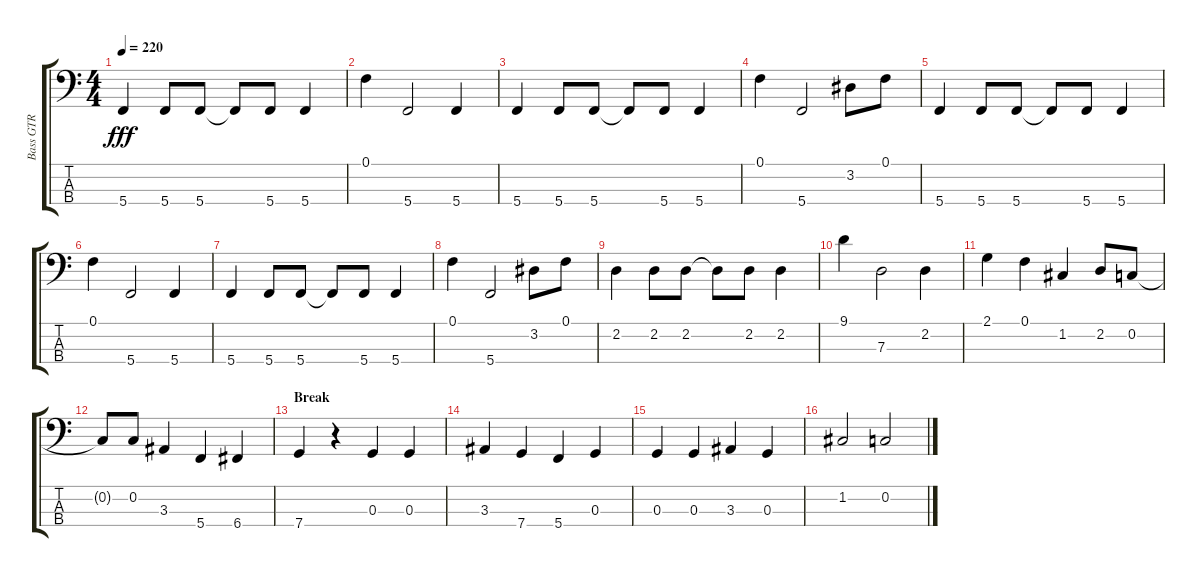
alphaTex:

\track ("Bass GTR" "Bass GTR") {instrument electricbassfinger}
\staff {score tabs}
\tuning (F2 C2 G1 C1) {hide}
\ts (4 4)
\tempo 220
\clef f4
\ks aminor
5.4.4{dy fff} 5.4.8 5.4.8 5.4{t}.8 5.4.8 5.4.4 |
0.1.4 5.4.2 5.4.4 |
5.4.4 5.4.8 5.4.8 5.4{t}.8 5.4.8 5.4.4 |
0.1.4 5.4.2 3.2.8 0.1.8 |
5.4.4 5.4.8 5.4.8 5.4{t}.8 5.4.8 5.4.4 |
0.1.4 5.4.2 5.4.4 |
5.4.4 5.4.8 5.4.8 5.4{t}.8 5.4.8 5.4.4 |
0.1.4 5.4.2 3.2.8 0.1.8 |
2.2.4 2.2.8 2.2.8 2.2{t}.8 2.2.8 2.2.4 |
9.1.4 7.3.2 2.2.4 |
2.1.4 0.1.4 1.2.4 2.2.8 0.2.8 |
0.2{t}.8 0.2.8 3.3.4 5.4.4 6.4.4 |
\section ("" "Break")
7.4.4 r.4 0.3.4 0.3.4 |
3.3.4 7.4.4 5.4.4 0.3.4 |
0.3.4 0.3.4 3.3.4 0.3.4 |
1.2.2 0.2.2
